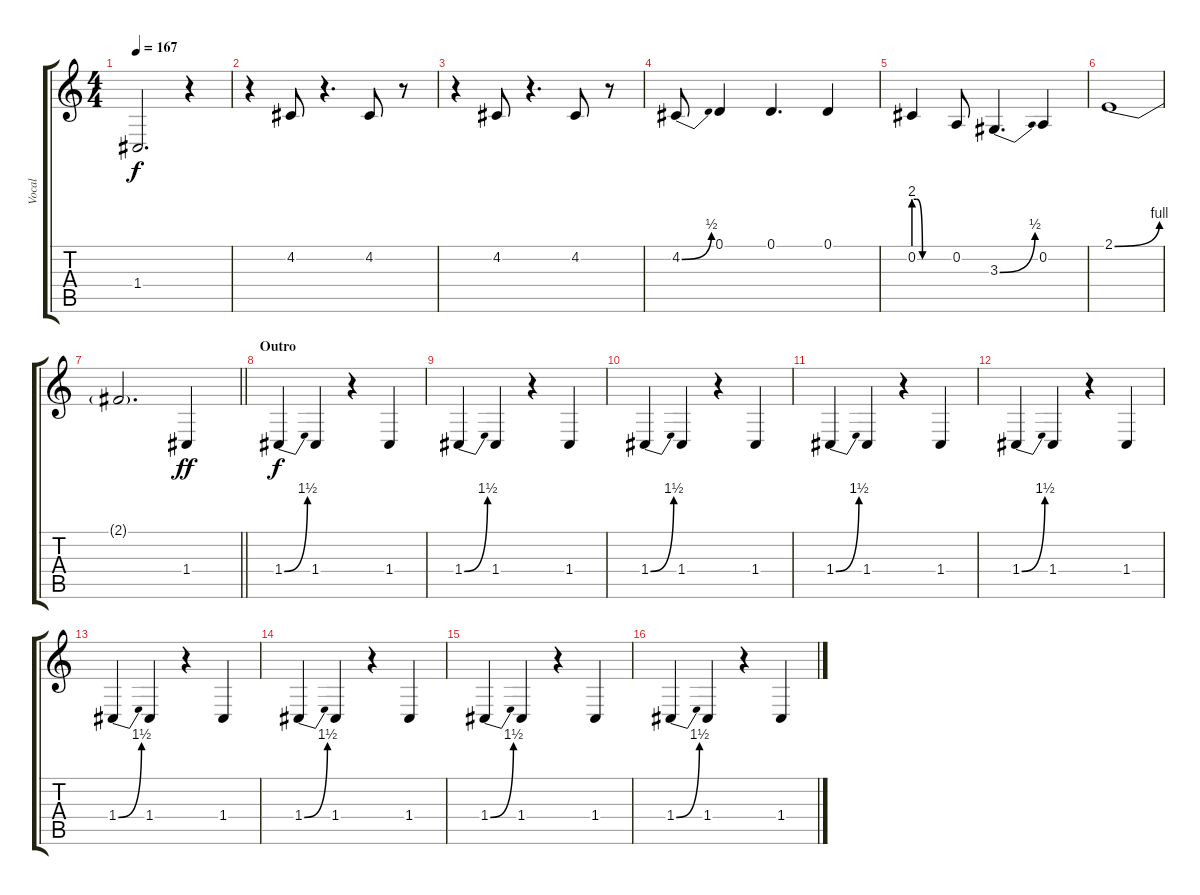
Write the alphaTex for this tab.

\track ("Vocal" "Vocal") {instrument trumpet}
\staff {score tabs}
\tuning (D4 A3 F3 C3 G2 C2) {hide}
\ts (4 4)
\tempo 167
\clef g2
\ks c
1.4{t}.2{d dy f} r.4 |
r.4 4.2.8 r.4{d} 4.2.8 r.8 |
r.4 4.2.8 r.4{d} 4.2.8 r.8 |
4.2{be (bend 0 0 60 2)}.8 0.1.4 0.1.4{d} 0.1.4 |
0.2{be (custom 0 8 5 8 15 0 30 0 60 0)}.4 0.2.8 3.3{be (bend 0 0 60 2)}.4{d} 0.2.4 |
2.1{be (bend 0 0 60 4)}.1 |
\barLineRight lightlight
2.1{t}.2{d} 1.4.4{dy ff} |
\section ("" "Outro")
1.4{be (bend 0 0 60 6)}.4{dy f} 1.4.4 r.4 1.4.4 |
1.4{be (bend 0 0 60 6)}.4 1.4.4 r.4 1.4.4 |
1.4{be (bend 0 0 60 6)}.4 1.4.4 r.4 1.4.4 |
1.4{be (bend 0 0 60 6)}.4 1.4.4 r.4 1.4.4 |
1.4{be (bend 0 0 60 6)}.4 1.4.4 r.4 1.4.4 |
1.4{be (bend 0 0 60 6)}.4 1.4.4 r.4 1.4.4 |
1.4{be (bend 0 0 60 6)}.4 1.4.4 r.4 1.4.4 |
1.4{be (bend 0 0 60 6)}.4 1.4.4 r.4 1.4.4 |
1.4{be (bend 0 0 60 6)}.4 1.4.4 r.4 1.4.4
